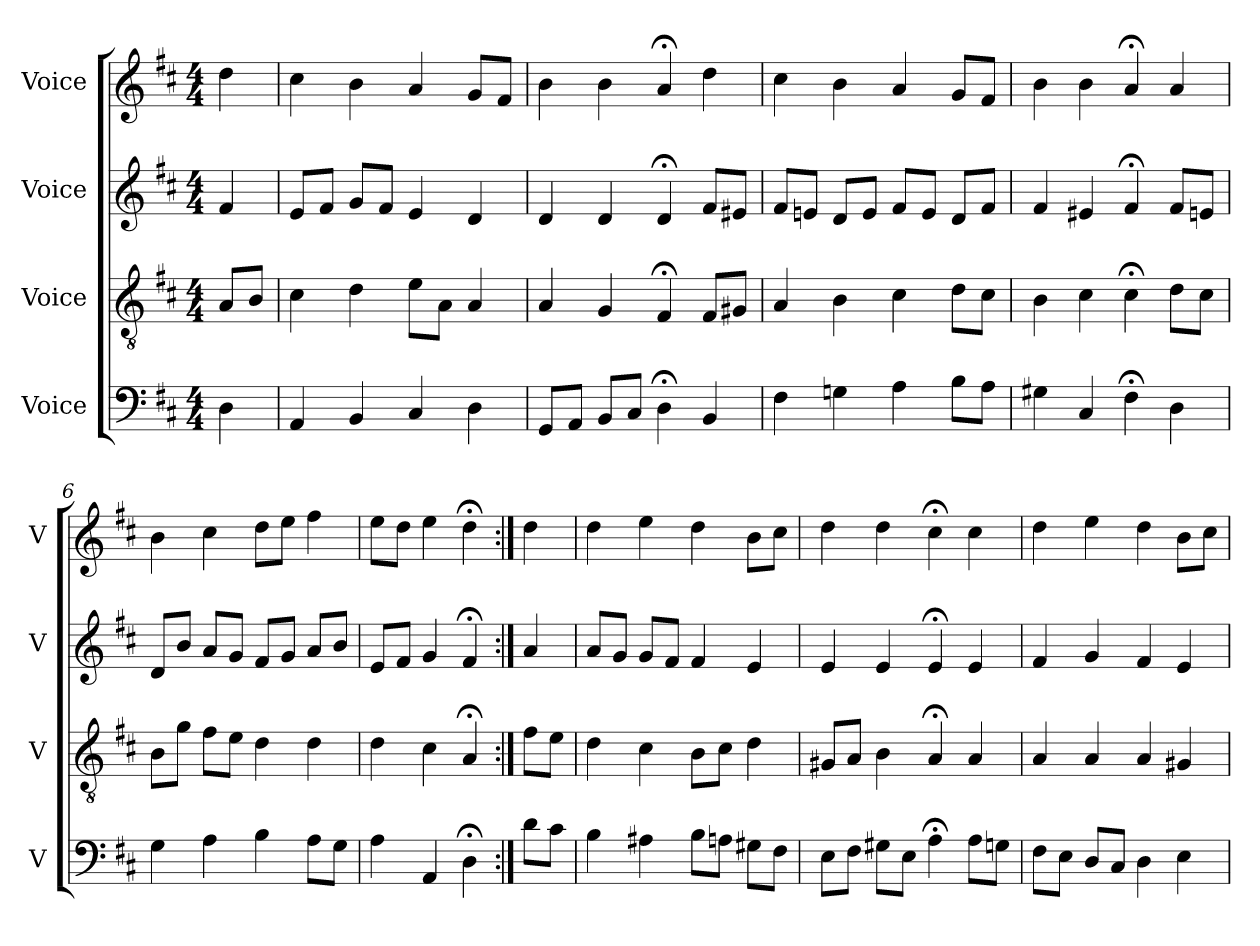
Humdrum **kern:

**kern	**kern	**kern	**kern
*part4	*part3	*part2	*part1
*staff4	*staff3	*staff2	*staff1
*I"Voice	*I"Voice	*I"Voice	*I"Voice
*I'V	*I'V	*I'V	*I'V
*clefF4	*clefGv2	*clefG2	*clefG2
*k[f#c#]	*k[f#c#]	*k[f#c#]	*k[f#c#]
*M4/4	*M4/4	*M4/4	*M4/4
=	=	=	=
4D	8AL	4f#	4dd
.	8BJ	.	.
=2	=2	=2	=2
4AA	4c#	8eL	4cc#
.	.	8f#J	.
4BB	4d	8gL	4b
.	.	8f#J	.
4C#	8eL	4e	4a
.	8AJ	.	.
4D	4A	4d	8gL
.	.	.	8f#J
=3	=3	=3	=3
8GGL	4A	4d	4b
8AAJ	.	.	.
8BBL	4G	4d	4b
8C#J	.	.	.
4D;<	4F#;<	4d;<	4a;<
4BB	8F#L	8f#L	4dd
.	8G#XJ	8e#XJ	.
=4	=4	=4	=4
4F#	4A	8f#L	4cc#
.	.	8enJ	.
4Gn	4B	8dL	4b
.	.	8eJ	.
4A	4c#	8f#L	4a
.	.	8eJ	.
8BL	8dL	8dL	8gL
8AJ	8c#J	8f#J	8f#J
=5	=5	=5	=5
4G#X	4B	4f#	4b
4C#	4c#	4e#X	4b
4F#;<	4c#;<	4f#;<	4a;<
4D	8dL	8f#L	4a
.	8c#J	8enJ	.
=6	=6	=6	=6
4G	8BL	8dL	4b
.	8gJ	8bJ	.
4A	8f#L	8aL	4cc#
.	8eJ	8gJ	.
4B	4d	8f#L	8ddL
.	.	8gJ	8eeJ
8AL	4d	8aL	4ff#
8GJ	.	8bJ	.
=	=	=	=
4A	4d	8eL	8eeL
.	.	8f#J	8ddJ
4AA	4c#	4g	4ee
4D;<	4A;<	4f#;<	4dd;<
=7:|!	=7:|!	=7:|!	=7:|!
8dL	8f#L	4a	4dd
8c#J	8eJ	.	.
=8	=8	=8	=8
4B	4d	8aL	4dd
.	.	8gJ	.
4A#X	4c#	8gL	4ee
.	.	8f#J	.
8BL	8BL	4f#	4dd
8AnJ	8c#J	.	.
8G#XL	4d	4e	8bL
8F#J	.	.	8cc#J
=9	=9	=9	=9
8EL	8G#XL	4e	4dd
8F#J	8AJ	.	.
8G#XL	4B	4e	4dd
8EJ	.	.	.
4A;<	4A;<	4e;<	4cc#;<
8AL	4A	4e	4cc#
8GnJ	.	.	.
=10	=10	=10	=10
8F#L	4A	4f#	4dd
8EJ	.	.	.
8DL	4A	4g	4ee
8C#J	.	.	.
4D	4A	4f#	4dd
4E	4G#X	4e	8bL
.	.	.	8cc#J
=	=	=	=
*-	*-	*-	*-
